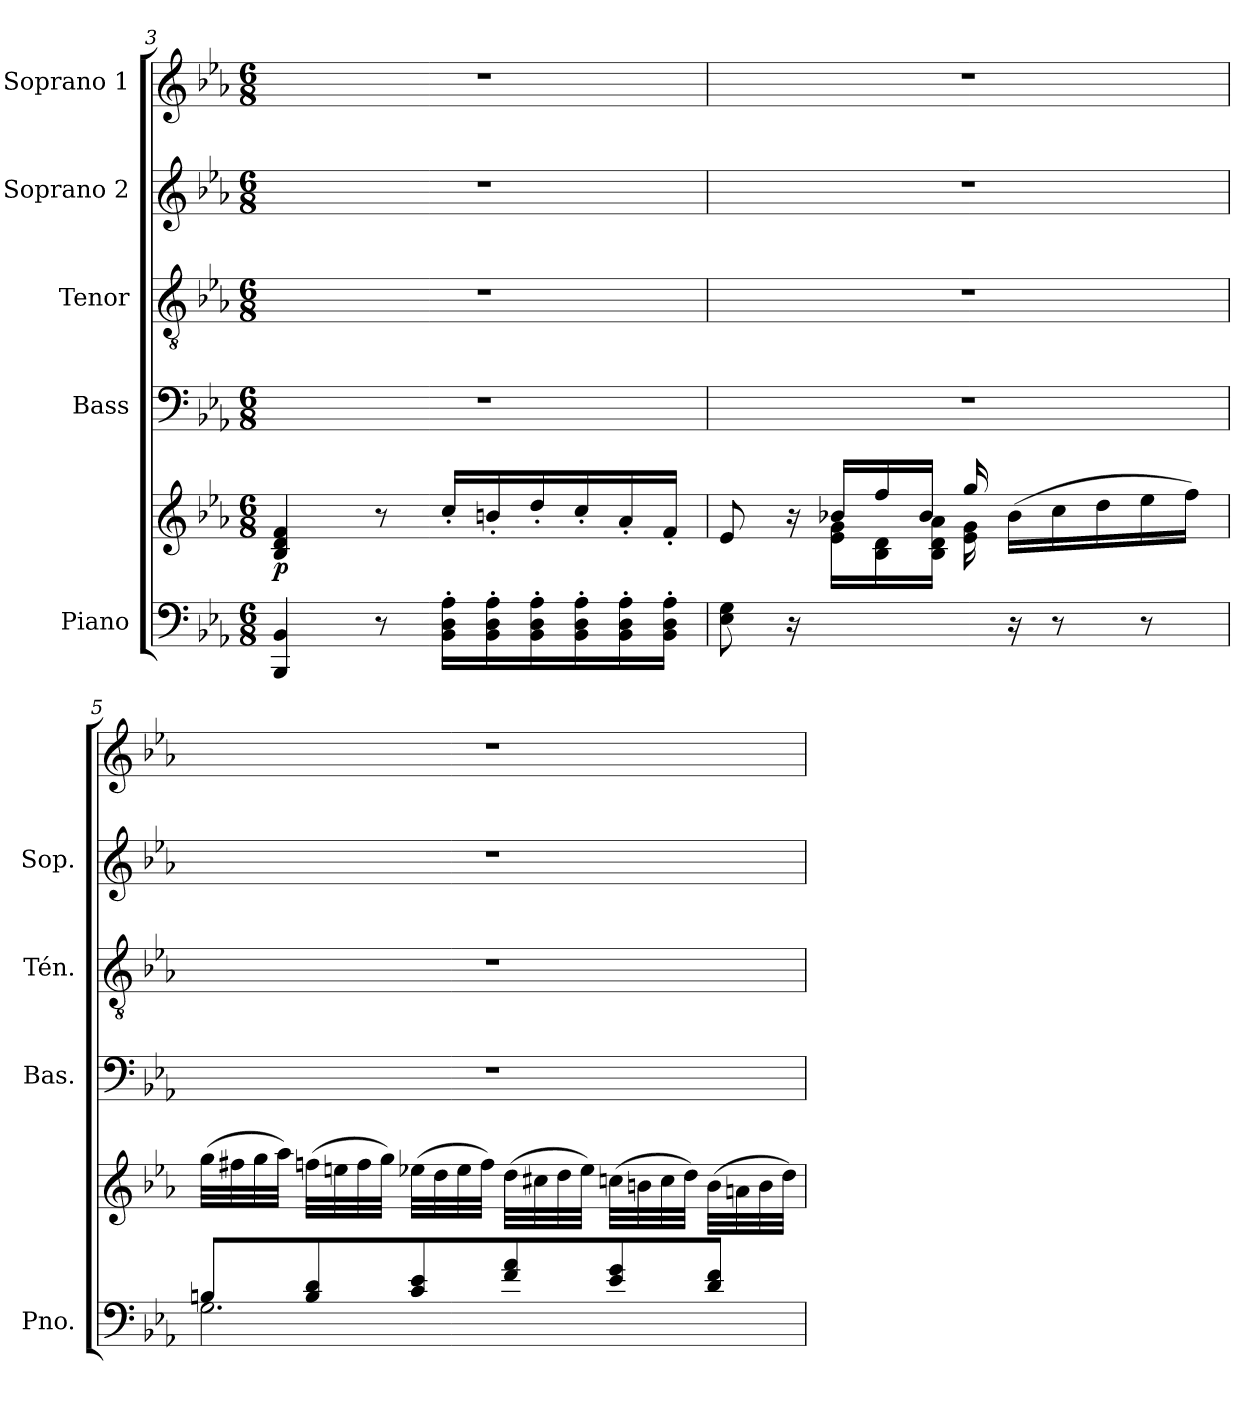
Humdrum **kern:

**kern	**kern	**dynam	**kern	**kern	**kern	**kern
*part5	*part5	*part5	*part4	*part3	*part2	*part1
*staff6	*staff5	*staff5/6	*staff4	*staff3	*staff2	*staff1
*I"Piano	*	*	*I"Bass	*I"Tenor	*I"Soprano 2	*I"Soprano 1
*I'Pno.	*	*	*I'Bas.	*I'Tén.	*I'Sop.	*
*clefF4	*clefG2	*	*clefF4	*clefGv2	*clefG2	*clefG2
*k[b-e-a-]	*k[b-e-a-]	*	*k[b-e-a-]	*k[b-e-a-]	*k[b-e-a-]	*k[b-e-a-]
*E-:	*E-:	*	*E-:	*E-:	*E-:	*E-:
*M6/8	*M6/8	*	*M6/8	*M6/8	*M6/8	*M6/8
=3	=3	=3	=3	=3	=3	=3
!	!	!LO:DY:b	!	!	!	!
4BBB-/ 4BB-/	4B-/ 4d/ 4f/	p	2.r	2.r	2.r	2.r
8r	8r	.	.	.	.	.
16BB-\' 16D\' 16A-\'LL	16cc'/LL	.	.	.	.	.
16BB-\' 16D\' 16A-\'	16bn'/	.	.	.	.	.
16BB-\' 16D\' 16A-\'	16dd'/	.	.	.	.	.
16BB-\' 16D\' 16A-\'	16cc'/	.	.	.	.	.
16BB-\' 16D\' 16A-\'	16a-'/	.	.	.	.	.
16BB-\' 16D\' 16A-\'JJ	16f'/JJ	.	.	.	.	.
!!LO:LB:g=z
=4	=4	=4	=4	=4	=4	=4
*	*^	*	*	*	*	*
8E-\ 8G\	8e-/	8.ryy	.	2.r	2.r	2.r	2.r
16r	16r	.	.	.	.	.	.
4ryy	16b-X/LL	16e-\ 16g\LL	.	.	.	.	.
.	16ff/	16B-\ 16d\	.	.	.	.	.
.	16b-/JJ	16B-\ 16d\ 16a-\JJ	.	.	.	.	.
.	16gg/	16e-\ 16g\	.	.	.	.	.
16r	(>16b-\LL	4ryy	.	.	.	.	.
8r	16cc\	.	.	.	.	.	.
.	16dd\	.	.	.	.	.	.
8r	16ee-\	.	.	.	.	.	.
.	16ff\JJ)	16ryy	.	.	.	.	.
*	*v	*v	*	*	*	*	*
!!LO:PB:g=z
=5	=5	=5	=5	=5	=5	=5
*^	*	*	*	*	*	*
8Bn/L	2.G\	(>32gg\LLL	.	2.r	2.r	2.r	2.r
.	.	32ff#X\	.	.	.	.	.
.	.	32gg\	.	.	.	.	.
.	.	32aa-\JJJ)	.	.	.	.	.
8B/ 8d/	.	(>32ffn\LLL	.	.	.	.	.
.	.	32een\	.	.	.	.	.
.	.	32ff\	.	.	.	.	.
.	.	32gg\JJJ)	.	.	.	.	.
8c/ 8e-/	.	(>32ee-X\LLL	.	.	.	.	.
.	.	32dd\	.	.	.	.	.
.	.	32ee-\	.	.	.	.	.
.	.	32ff\JJJ)	.	.	.	.	.
8f/ 8a-/	.	(>32dd\LLL	.	.	.	.	.
.	.	32cc#X\	.	.	.	.	.
.	.	32dd\	.	.	.	.	.
.	.	32ee-\JJJ)	.	.	.	.	.
8e-/ 8g/	.	(>32ccn\LLL	.	.	.	.	.
.	.	32bn\	.	.	.	.	.
.	.	32cc\	.	.	.	.	.
.	.	32dd\JJJ)	.	.	.	.	.
8d/ 8f/J	.	(>32b\LLL	.	.	.	.	.
.	.	32an\	.	.	.	.	.
.	.	32b\	.	.	.	.	.
.	.	32dd\JJJ)	.	.	.	.	.
*v	*v	*	*	*	*	*	*
=	=	=	=	=	=	=
*-	*-	*-	*-	*-	*-	*-
